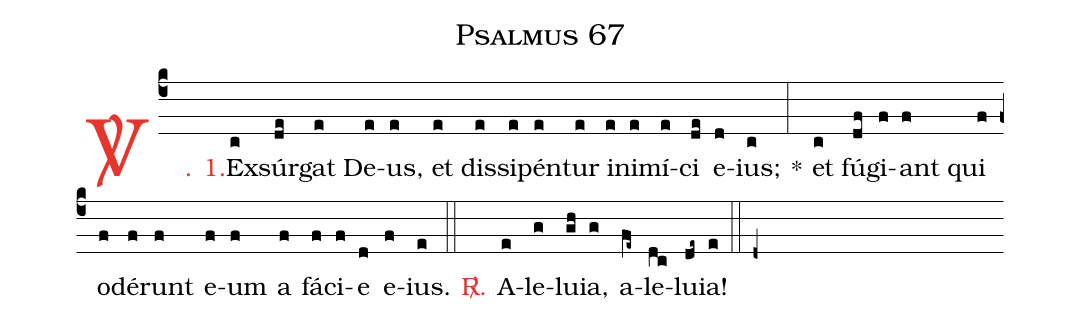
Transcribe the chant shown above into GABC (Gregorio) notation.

name: Psalmus 67;
%%
(c4)

<c><sp>V/</sp>. 1.</c>() Ex(c)súr(de)gat(e) De(e)us,(e) et(e) dis(e)si(e)pén(e)tur(e) in(e)i(e)mí(e)ci(de) e(d)ius;(c) *(:) et(c) fú(df)gi(f)ant(f) qui(f) o(f)dé(f)runt(f) e(f)um(f) a(f) fá(f)ci(f)e(d) e(f)ius.(e)

(::)

<c><sp>R/</sp>.</c>() A(e)le(g)lu(gh)ia,(g) a(fe~)le(dc)lu(de~)ia!(e)

(::)

(d+)
